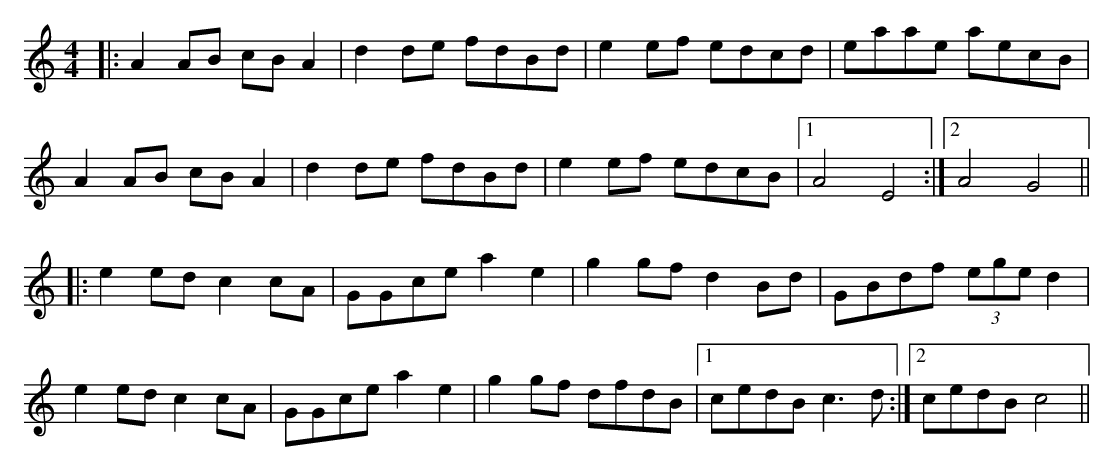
X:1
M:4/4
K:Amin
|:A2AB cBA2|d2de fdBd|e2ef edcd|eaae aecB|
A2AB cBA2|d2de fdBd|e2ef edcB|1 A4 E4:|2 A4 G4||
|:e2ed c2cA|GGce a2e2|g2gf d2 Bd|GBdf (3ege d2|
e2ed c2cA|GGce a2e2|g2gf dfdB|1 cedB c3d:|2 cedB c4||
